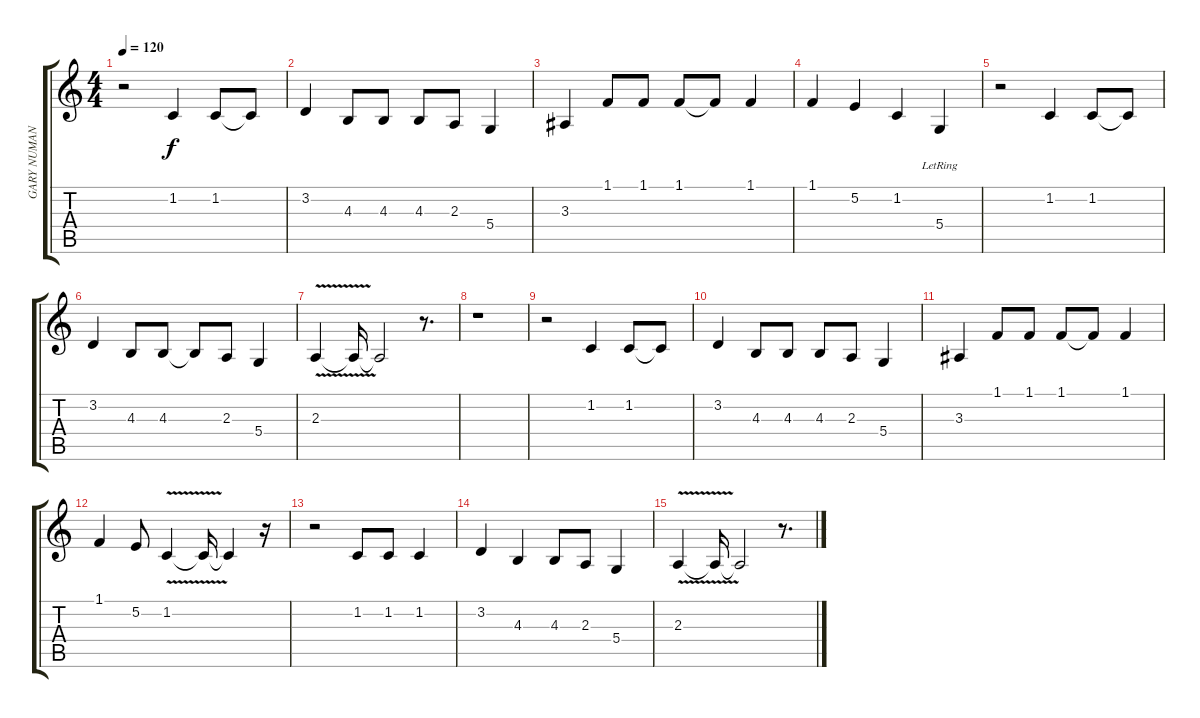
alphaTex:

\track ("GARY NUMAN (VOCALS)" "GARY NUMAN") {instrument pad8sweep}
\staff {score tabs}
\tuning (E4 B3 G3 D3 A2 E2) {hide}
\ts (4 4)
\tempo 120
\clef g2
\ks c
r.2{dy f} 1.2.4 1.2.8 1.2{t}.8 |
3.2.4 4.3.8 4.3.8 4.3.8 2.3.8 5.4.4 |
3.3.4 1.1.8 1.1.8 1.1.8 1.1{t}.8 1.1.4 |
1.1.4 5.2.4 1.2.4 5.4{lr}.4 |
r.2 1.2.4 1.2.8 1.2{t}.8 |
3.2.4 4.3.8 4.3.8 4.3{t}.8 2.3.8 5.4.4 |
2.3{v}.4 2.3{t}.16 2.3{t}.2 r.8{d} |
r.1 |
r.2 1.2.4 1.2.8 1.2{t}.8 |
3.2.4 4.3.8 4.3.8 4.3.8 2.3.8 5.4.4 |
3.3.4 1.1.8 1.1.8 1.1.8 1.1{t}.8 1.1.4 |
1.1.4 5.2.8 1.2{v}.4 1.2{t}.16 1.2{t}.4 r.16 |
r.2 1.2.8 1.2.8 1.2.4 |
3.2.4 4.3.4 4.3.8 2.3.8 5.4.4 |
2.3{v}.4 2.3{t}.16 2.3{t}.2 r.8{d}
